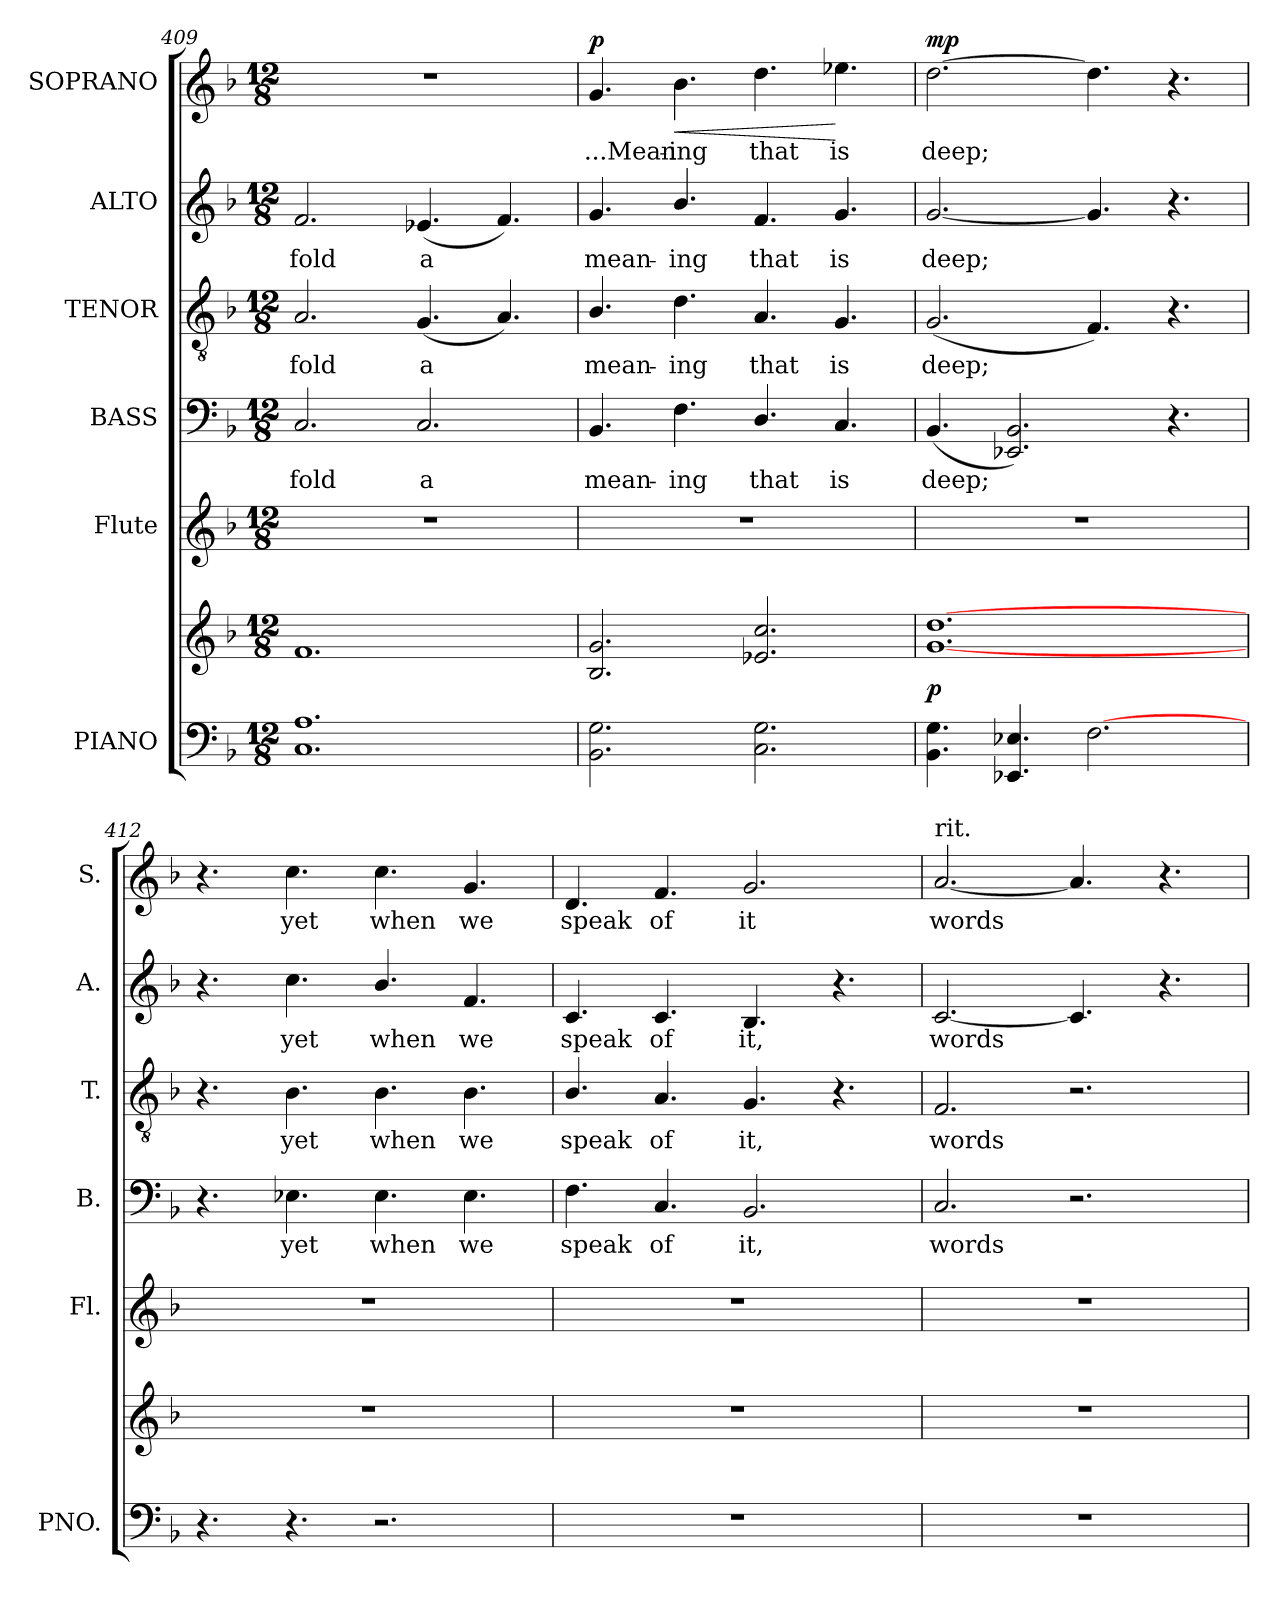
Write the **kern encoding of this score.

**kern	**kern	**dynam	**kern	**kern	**text	**kern	**text	**kern	**text	**kern	**text	**dynam
*part6	*part6	*part6	*part5	*part4	*part4	*part3	*part3	*part2	*part2	*part1	*part1	*part1
*staff7	*staff6	*staff6/7	*staff5	*staff4	*staff4	*staff3	*staff3	*staff2	*staff2	*staff1	*staff1	*staff1
*I"PIANO	*	*	*I"Flute	*I"BASS	*	*I"TENOR	*	*I"ALTO	*	*I"SOPRANO	*	*
*I'PNO.	*	*	*I'Fl.	*I'B.	*	*I'T.	*	*I'A.	*	*I'S.	*	*
*clefF4	*clefG2	*	*clefG2	*clefF4	*	*clefGv2	*	*clefG2	*	*clefG2	*	*
*	*	*	*	*	*	*ITrd7c12	*	*	*	*	*	*
*k[b-]	*k[b-]	*	*k[b-]	*k[b-]	*	*k[b-]	*	*k[b-]	*	*k[b-]	*	*
*F:	*F:	*	*F:	*F:	*	*F:	*	*F:	*	*F:	*	*
*M12/8	*M12/8	*	*M12/8	*M12/8	*	*M12/8	*	*M12/8	*	*M12/8	*	*
=409	=409	=409	=409	=409	=409	=409	=409	=409	=409	=409	=409	=409
!	!	!	!LO:N:vis=1	!	!	!	!	!	!	!	!	!
!	!	!	!	!	!LO:LY:b:color=#000000	!	!	!	!	!	!	!
!	!	!	!	!	!	!	!LO:LY:b:color=#000000	!	!	!	!	!
!	!	!	!	!	!	!	!	!	!LO:LY:b:color=#000000	!LO:N:vis=1	!	!
1.Ci 1.Ai	1.fi	.	1.r	2.Ci/	-fold	2.AAi/	-fold	2.fi/	-fold	1.r	.	.
!	!	!	!	!	!LO:LY:b:color=#000000	!	!	!	!	!	!	!
!	!	!	!	!	!	!	!LO:LY:b:color=#000000	!	!	!	!	!
!	!	!	!	!	!	!	!	!	!LO:LY:b:color=#000000	!	!	!
.	.	.	.	2.Ci/	a	(4.GGi/	a	(4.e-Xi/	a	.	.	.
.	.	.	.	.	.	4.AAi/)	.	4.fi/)	.	.	.	.
=410	=410	=410	=410	=410	=410	=410	=410	=410	=410	=410	=410	=410
!	!	!	!LO:N:vis=1	!	!	!	!	!	!	!	!	!
!	!	!	!	!	!LO:LY:b:color=#000000	!	!	!	!	!	!	!
!	!	!	!	!	!	!	!LO:LY:b:color=#000000	!	!	!	!	!
!	!	!	!	!	!	!	!	!	!LO:LY:b:color=#000000	!	!	!
!	!	!	!	!	!	!	!	!	!	!	!LO:LY:b:color=#000000	!
2.BB-i\ 2.Gi	2.B-i/ 2.gi	.	1.r	4.BB-i/	mean-	4.BB-i/	mean-	4.gi/	mean-	4.gi/	...Mean-	p
!	!	!	!	!	!LO:LY:b:color=#000000	!	!	!	!	!	!	!
!	!	!	!	!	!	!	!LO:LY:b:color=#000000	!	!	!	!	!
!	!	!	!	!	!	!	!	!	!LO:LY:b:color=#000000	!	!	!
!	!	!	!	!	!	!	!	!	!	!	!LO:LY:b:color=#000000	!LO:HP:b
.	.	.	.	4.Fi\	-ing	4.Di\	-ing	4.b-i/	-ing	4.b-i\	-ing	<
!	!	!	!	!	!LO:LY:b:color=#000000	!	!	!	!	!	!	!
!	!	!	!	!	!	!	!LO:LY:b:color=#000000	!	!	!	!	!
!	!	!	!	!	!	!	!	!	!LO:LY:b:color=#000000	!	!	!
!	!	!	!	!	!	!	!	!	!	!	!LO:LY:b:color=#000000	!
2.Ci\ 2.Gi	2.e-Xi/ 2.cci	.	.	4.Di/	that	4.AAi/	that	4.fi/	that	4.ddi\	that	.
!	!	!	!	!	!LO:LY:b:color=#000000	!	!	!	!	!	!	!
!	!	!	!	!	!	!	!LO:LY:b:color=#000000	!	!	!	!	!
!	!	!	!	!	!	!	!	!	!LO:LY:b:color=#000000	!	!	!
!	!	!	!	!	!	!	!	!	!	!	!LO:LY:b:color=#000000	!
.	.	.	.	4.Ci/	is	4.GGi/	is	4.gi/	is	4.ee-Xi\	is	[
=411	=411	=411	=411	=411	=411	=411	=411	=411	=411	=411	=411	=411
!	!	!	!LO:N:vis=1	!	!	!	!	!	!	!	!	!
!	!	!	!	!	!LO:LY:b:color=#000000	!	!	!	!	!	!	!
!	!	!	!	!	!	!	!LO:LY:b:color=#000000	!	!	!	!	!
!	!	!	!	!	!	!	!	!	!LO:LY:b:color=#000000	!	!	!
!	!	!	!	!	!	!	!	!	!	!	!LO:LY:b:color=#000000	!
4.BB-i\ 4.Gi	[<1.gi [>1.ddi	p	1.r	(4.BB-i/	deep;	(2.GGi/	deep;	[<2.gi/	deep;	[>2.ddi\	deep;	mp
4.EE-Xi/ 4.E-Xi	.	.	.	2.EE-Xi/ 2.BB-i)	.	.	.	.	.	.	.	.
[>2.Fi\	.	.	.	.	.	4.FFi/)	.	4.gi/]	.	4.ddi\]	.	.
.	.	.	.	4.r	.	4.r	.	4.r	.	4.r	.	.
=412	=412	=412	=412	=412	=412	=412	=412	=412	=412	=412	=412	=412
!	!LO:N:vis=1	!	!LO:N:vis=1	!	!	!	!	!	!	!	!	!
4.r	1.r	.	1.r	4.r	.	4.r	.	4.r	.	4.r	.	.
!	!	!	!	!	!LO:LY:b:color=#000000	!	!	!	!	!	!	!
!	!	!	!	!	!	!	!LO:LY:b:color=#000000	!	!	!	!	!
!	!	!	!	!	!	!	!	!	!LO:LY:b:color=#000000	!	!	!
!	!	!	!	!	!	!	!	!	!	!	!LO:LY:b:color=#000000	!
4.r	.	.	.	4.E-Xi\	yet	4.BB-i\	yet	4.cci\	yet	4.cci\	yet	.
!	!	!	!	!	!LO:LY:b:color=#000000	!	!	!	!	!	!	!
!	!	!	!	!	!	!	!LO:LY:b:color=#000000	!	!	!	!	!
!	!	!	!	!	!	!	!	!	!LO:LY:b:color=#000000	!	!	!
!	!	!	!	!	!	!	!	!	!	!	!LO:LY:b:color=#000000	!
2.r	.	.	.	4.E-i\	when	4.BB-i\	when	4.b-i/	when	4.cci\	when	.
!	!	!	!	!	!LO:LY:b:color=#000000	!	!	!	!	!	!	!
!	!	!	!	!	!	!	!LO:LY:b:color=#000000	!	!	!	!	!
!	!	!	!	!	!	!	!	!	!LO:LY:b:color=#000000	!	!	!
!	!	!	!	!	!	!	!	!	!	!	!LO:LY:b:color=#000000	!
.	.	.	.	4.E-i\	we	4.BB-i\	we	4.fi/	we	4.gi/	we	.
!!LO:PB:g=z
=413	=413	=413	=413	=413	=413	=413	=413	=413	=413	=413	=413	=413
!LO:N:vis=1	!LO:N:vis=1	!	!LO:N:vis=1	!	!	!	!	!	!	!	!	!
!	!	!	!	!	!LO:LY:b:color=#000000	!	!	!	!	!	!	!
!	!	!	!	!	!	!	!LO:LY:b:color=#000000	!	!	!	!	!
!	!	!	!	!	!	!	!	!	!LO:LY:b:color=#000000	!	!	!
!	!	!	!	!	!	!	!	!	!	!	!LO:LY:b:color=#000000	!
1.r	1.r	.	1.r	4.Fi\	speak	4.BB-i/	speak	4.ci/	speak	4.di/	speak	.
!	!	!	!	!	!LO:LY:b:color=#000000	!	!	!	!	!	!	!
!	!	!	!	!	!	!	!LO:LY:b:color=#000000	!	!	!	!	!
!	!	!	!	!	!	!	!	!	!LO:LY:b:color=#000000	!	!	!
!	!	!	!	!	!	!	!	!	!	!	!LO:LY:b:color=#000000	!
.	.	.	.	4.Ci/	of	4.AAi/	of	4.ci/	of	4.fi/	of	.
!	!	!	!	!	!LO:LY:b:color=#000000	!	!	!	!	!	!	!
!	!	!	!	!	!	!	!LO:LY:b:color=#000000	!	!	!	!	!
!	!	!	!	!	!	!	!	!	!LO:LY:b:color=#000000	!	!	!
!	!	!	!	!	!	!	!	!	!	!	!LO:LY:b:color=#000000	!
.	.	.	.	2.BB-i/	it,	4.GGi/	it,	4.B-i/	it,	2.gi/	it	.
.	.	.	.	.	.	4.r	.	4.r	.	.	.	.
=414	=414	=414	=414	=414	=414	=414	=414	=414	=414	=414	=414	=414
!LO:N:vis=1	!LO:N:vis=1	!	!LO:N:vis=1	!	!	!	!	!	!	!	!	!
!	!	!	!	!	!LO:LY:b:color=#000000	!	!	!	!	!	!	!
!	!	!	!	!	!	!	!LO:LY:b:color=#000000	!	!	!	!	!
!	!	!	!	!	!	!	!	!	!LO:LY:b:color=#000000	!	!	!
!	!	!	!	!	!	!	!	!	!	!LO:TX:t=rit.	!	!
!	!	!	!	!	!	!	!	!	!	!	!LO:LY:b:color=#000000	!
1.r	1.r	.	1.r	2.Ci/	words	2.FFi/	words	[<2.ci/	words	[<2.ai/	words	.
.	.	.	.	2.r	.	2.r	.	4.ci/]	.	4.ai/]	.	.
.	.	.	.	.	.	.	.	4.r	.	4.r	.	.
=	=	=	=	=	=	=	=	=	=	=	=	=
*-	*-	*-	*-	*-	*-	*-	*-	*-	*-	*-	*-	*-
